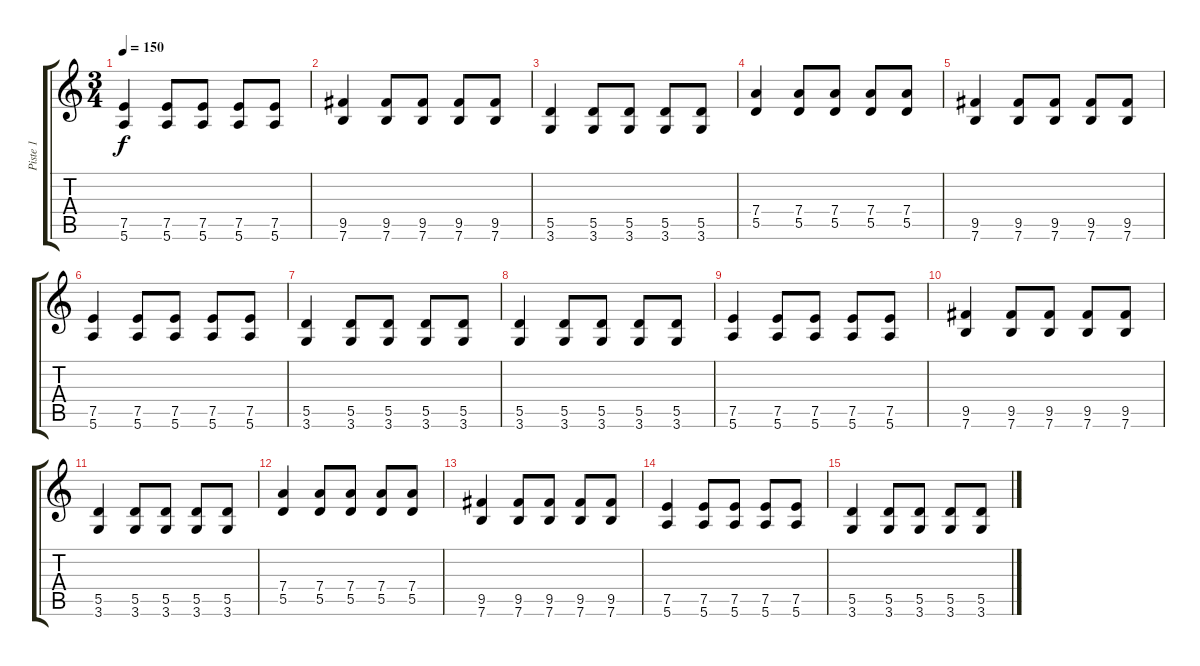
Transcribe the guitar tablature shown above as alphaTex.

\track ("Piste 1" "Piste 1") {instrument electricguitarmuted}
\staff {score tabs}
\tuning (E4 B3 G3 D3 A2 E2) {hide}
\ts (3 4)
\tempo 150
\clef g2
\ks c
(7.5 5.6).4{dy f} (7.5 5.6).8 (7.5 5.6).8 (7.5 5.6).8 (7.5 5.6).8 |
(9.5 7.6).4 (9.5 7.6).8 (9.5 7.6).8 (9.5 7.6).8 (9.5 7.6).8 |
(5.5 3.6).4 (5.5 3.6).8 (5.5 3.6).8 (5.5 3.6).8 (5.5 3.6).8 |
(7.4 5.5).4 (7.4 5.5).8 (7.4 5.5).8 (7.4 5.5).8 (7.4 5.5).8 |
(9.5 7.6).4 (9.5 7.6).8 (9.5 7.6).8 (9.5 7.6).8 (9.5 7.6).8 |
(7.5 5.6).4 (7.5 5.6).8 (7.5 5.6).8 (7.5 5.6).8 (7.5 5.6).8 |
(5.5 3.6).4 (5.5 3.6).8 (5.5 3.6).8 (5.5 3.6).8 (5.5 3.6).8 |
(5.5 3.6).4 (5.5 3.6).8 (5.5 3.6).8 (5.5 3.6).8 (5.5 3.6).8 |
(7.5 5.6).4 (7.5 5.6).8 (7.5 5.6).8 (7.5 5.6).8 (7.5 5.6).8 |
(9.5 7.6).4 (9.5 7.6).8 (9.5 7.6).8 (9.5 7.6).8 (9.5 7.6).8 |
(5.5 3.6).4 (5.5 3.6).8 (5.5 3.6).8 (5.5 3.6).8 (5.5 3.6).8 |
(7.4 5.5).4 (7.4 5.5).8 (7.4 5.5).8 (7.4 5.5).8 (7.4 5.5).8 |
(9.5 7.6).4 (9.5 7.6).8 (9.5 7.6).8 (9.5 7.6).8 (9.5 7.6).8 |
(7.5 5.6).4 (7.5 5.6).8 (7.5 5.6).8 (7.5 5.6).8 (7.5 5.6).8 |
(5.5 3.6).4 (5.5 3.6).8 (5.5 3.6).8 (5.5 3.6).8 (5.5 3.6).8
